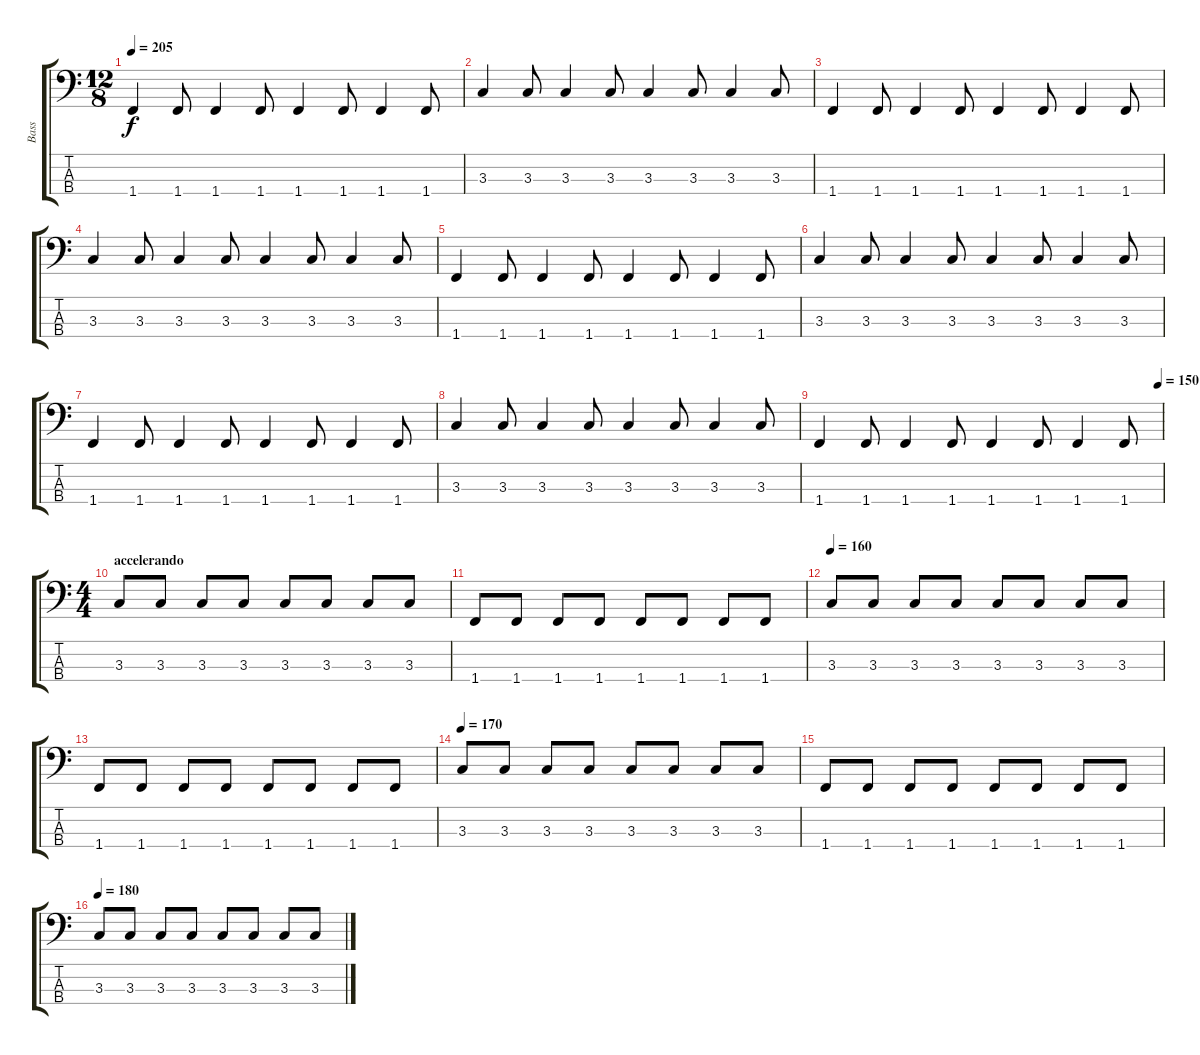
\track ("Bass" "Bass") {instrument acousticguitarnylon}
\staff {score tabs}
\tuning (G2 D2 A1 E1) {hide}
\ts (12 8)
\tempo 205
\clef f4
\ks c
1.4.4{dy f} 1.4.8 1.4.4 1.4.8 1.4.4 1.4.8 1.4.4 1.4.8 |
3.3.4 3.3.8 3.3.4 3.3.8 3.3.4 3.3.8 3.3.4 3.3.8 |
1.4.4 1.4.8 1.4.4 1.4.8 1.4.4 1.4.8 1.4.4 1.4.8 |
3.3.4 3.3.8 3.3.4 3.3.8 3.3.4 3.3.8 3.3.4 3.3.8 |
1.4.4 1.4.8 1.4.4 1.4.8 1.4.4 1.4.8 1.4.4 1.4.8 |
3.3.4 3.3.8 3.3.4 3.3.8 3.3.4 3.3.8 3.3.4 3.3.8 |
1.4.4 1.4.8 1.4.4 1.4.8 1.4.4 1.4.8 1.4.4 1.4.8 |
3.3.4 3.3.8 3.3.4 3.3.8 3.3.4 3.3.8 3.3.4 3.3.8 |
\tempo (150 0.9895833333333334)
1.4.4 1.4.8 1.4.4 1.4.8 1.4.4 1.4.8 1.4.4 1.4.8 |
\ts (4 4)
\section ("" "accelerando")
3.3.8 3.3.8 3.3.8 3.3.8 3.3.8 3.3.8 3.3.8 3.3.8 |
1.4.8 1.4.8 1.4.8 1.4.8 1.4.8 1.4.8 1.4.8 1.4.8 |
\tempo 160
3.3.8 3.3.8 3.3.8 3.3.8 3.3.8 3.3.8 3.3.8 3.3.8 |
1.4.8 1.4.8 1.4.8 1.4.8 1.4.8 1.4.8 1.4.8 1.4.8 |
\tempo 170
3.3.8 3.3.8 3.3.8 3.3.8 3.3.8 3.3.8 3.3.8 3.3.8 |
1.4.8 1.4.8 1.4.8 1.4.8 1.4.8 1.4.8 1.4.8 1.4.8 |
\tempo 180
3.3.8 3.3.8 3.3.8 3.3.8 3.3.8 3.3.8 3.3.8 3.3.8
